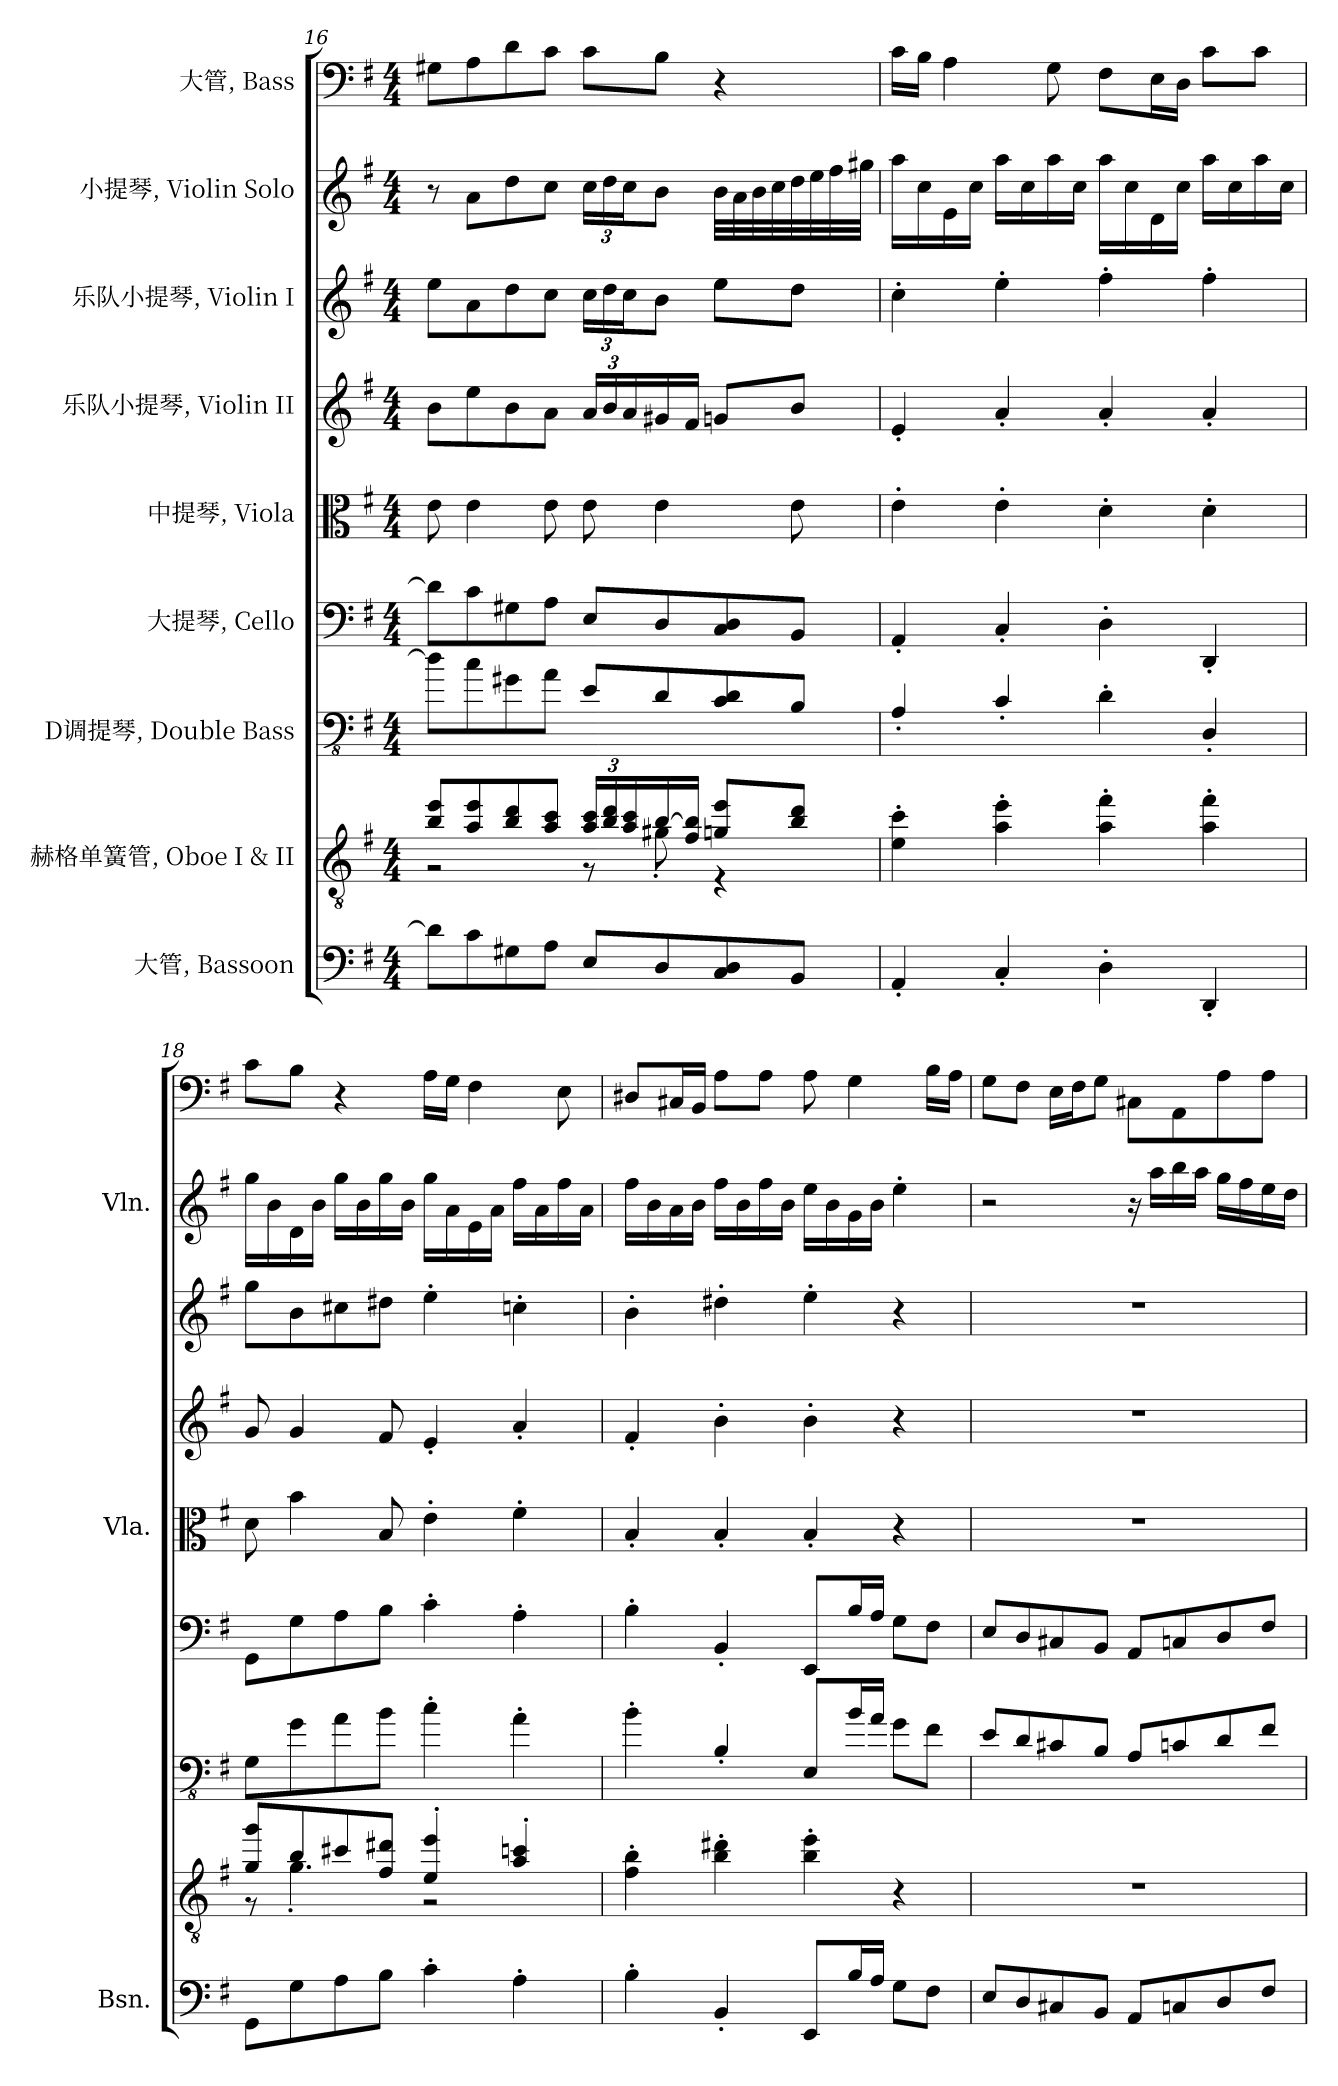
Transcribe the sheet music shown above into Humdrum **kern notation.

**kern	**kern	**kern	**kern	**kern	**kern	**kern	**kern	**kern
*part9	*part8	*part7	*part6	*part5	*part4	*part3	*part2	*part1
*staff9	*staff8	*staff7	*staff6	*staff5	*staff4	*staff3	*staff2	*staff1
*I"大管, Bassoon	*I"赫格单簧管, Oboe I &amp; II	*I"D调提琴, Double Bass	*I"大提琴, Cello	*I"中提琴, Viola	*I"乐队小提琴, Violin II	*I"乐队小提琴, Violin I	*I"小提琴, Violin Solo	*I"大管, Bass
*I'Bsn.	*	*	*	*I'Vla.	*	*	*I'Vln.	*
!!LO:PB:g=z
*clefF4	*clefGv2	*clefFv4	*clefF4	*clefC3	*clefG2	*clefG2	*clefG2	*clefF4
*	*	*ITrd7c12	*	*	*	*	*	*
*k[f#]	*k[f#]	*k[f#]	*k[f#]	*k[f#]	*k[f#]	*k[f#]	*k[f#]	*k[f#]
*M4/4	*M4/4	*M4/4	*M4/4	*M4/4	*M4/4	*M4/4	*M4/4	*M4/4
=16	=16	=16	=16	=16	=16	=16	=16	=16
*	*^	*	*	*	*	*	*	*
8d\L]	8b/ 8ee/L	2r	8D\L]	8d\L]	8e\	8b\L	8ee\L	8r	8G#X\L
8c\	8a/ 8ee/	.	8C\	8c\	4e\	8ee\	8a\	8a\L	8A\
8G#X\	8b/ 8dd/	.	8GG#X\	8G#X\	.	8b\	8dd\	8dd\	8d\
8A\J	8a/ 8cc/J	.	8AA\J	8A\J	8e\	8a\J	8cc\J	8cc\J	8c\J
*	*Xbrackettup	*	*	*	*	*Xbrackettup	*Xbrackettup	*Xbrackettup	*
8E/L	24a/ 24cc/LL	8r	8EE/L	8E/L	8e\	24a/LL	24cc\LL	24cc\LL	8c\L
.	24b/ 24dd/	.	.	.	.	24b/	24dd\	24dd\	.
.	24a/ 24cc/	.	.	.	.	24a/	24cc\J	24cc\J	.
8D/	[16b/	8g#X'\	8DD/	8D/	4e\	16g#X/	8b\J	8b\J	8B\J
.	16f#/ 16b/]JJ	.	.	.	.	16f#/JJ	.	.	.
8C/ 8D/	8gn/ 8ee/L	4r	8CC/ 8DD/	8C/ 8D/	.	8gn/L	8ee\L	32b\LLL	4r
.	.	.	.	.	.	.	.	32a\	.
.	.	.	.	.	.	.	.	32b\	.
.	.	.	.	.	.	.	.	32cc\	.
8BB/J	8b/ 8dd/J	.	8BBB/J	8BB/J	8e\	8b/J	8dd\J	32dd\	.
.	.	.	.	.	.	.	.	32ee\	.
.	.	.	.	.	.	.	.	32ff#\	.
.	.	.	.	.	.	.	.	32gg#X\JJJ	.
*	*v	*v	*	*	*	*	*	*	*
=17	=17	=17	=17	=17	=17	=17	=17	=17
4AA'/	4e\' 4cc\'	4AAA'/	4AA'/	4e'\	4e'/	4cc'\	16aa\LL	16c\LL
.	.	.	.	.	.	.	16cc\	16B\JJ
.	.	.	.	.	.	.	16e\	4A\
.	.	.	.	.	.	.	16cc\JJ	.
4C'/	4a\' 4ee\'	4CC'/	4C'/	4e'\	4a'/	4ee'\	16aa\LL	.
.	.	.	.	.	.	.	16cc\	.
.	.	.	.	.	.	.	16aa\	8G\
.	.	.	.	.	.	.	16cc\JJ	.
4D'\	4a\' 4ff#\'	4DD'\	4D'\	4d'\	4a'/	4ff#'\	16aa\LL	8F#\L
.	.	.	.	.	.	.	16cc\	.
.	.	.	.	.	.	.	16d\	16E\L
.	.	.	.	.	.	.	16cc\JJ	16D\JJ
4DD'/	4a\' 4ff#\'	4DDD'/	4DD'/	4d'\	4a'/	4ff#'\	16aa\LL	8c\L
.	.	.	.	.	.	.	16cc\	.
.	.	.	.	.	.	.	16aa\	8c\J
.	.	.	.	.	.	.	16cc\JJ	.
!!LO:PB:g=z
=18	=18	=18	=18	=18	=18	=18	=18	=18
*	*^	*	*	*	*	*	*	*
8GG\L	8g/ 8gg/L	8r	8GGG\L	8GG\L	8d\	8g/	8gg\L	16gg\LL	8c\L
.	.	.	.	.	.	.	.	16b\	.
8G\	8b/	4.g'\	8GG\	8G\	4b\	4g/	8b\	16d\	8B\J
.	.	.	.	.	.	.	.	16b\JJ	.
8A\	8cc#X/	.	8AA\	8A\	.	.	8cc#X\	16gg\LL	4r
.	.	.	.	.	.	.	.	16b\	.
8B\J	8f#/ 8dd#X/J	.	8BB\J	8B\J	8B/	8f#/	8dd#X\J	16gg\	.
.	.	.	.	.	.	.	.	16b\JJ	.
4c'\	4e/' 4ee/'	2r	4C'\	4c'\	4e'\	4e'/	4ee'\	16gg\LL	16A\LL
.	.	.	.	.	.	.	.	16a\	16G\JJ
.	.	.	.	.	.	.	.	16e\	4F#\
.	.	.	.	.	.	.	.	16a\JJ	.
4A'\	4a/' 4ccn/'	.	4AA'\	4A'\	4f#'\	4a'/	4ccn'\	16ff#\LL	.
.	.	.	.	.	.	.	.	16a\	.
.	.	.	.	.	.	.	.	16ff#\	8E\
.	.	.	.	.	.	.	.	16a\JJ	.
*	*v	*v	*	*	*	*	*	*	*
=19	=19	=19	=19	=19	=19	=19	=19	=19
4B'\	4f#\' 4b\'	4BB'\	4B'\	4B'/	4f#'/	4b'\	16ff#\LL	8D#X/L
.	.	.	.	.	.	.	16b\	.
.	.	.	.	.	.	.	16a\	16C#X/L
.	.	.	.	.	.	.	16b\JJ	16BB/JJ
4BB'/	4b\' 4dd#X\'	4BBB'/	4BB'/	4B'/	4b'\	4dd#X'\	16ff#\LL	8A\L
.	.	.	.	.	.	.	16b\	.
.	.	.	.	.	.	.	16ff#\	8A\J
.	.	.	.	.	.	.	16b\JJ	.
8EE/L	4b\' 4ee\'	8EEE/L	8EE/L	4B'/	4b'\	4ee'\	16ee\LL	8A\
.	.	.	.	.	.	.	16b\	.
16B/L	.	16BB/L	16B/L	.	.	.	16g\	4G\
16A/JJ	.	16AA/JJ	16A/JJ	.	.	.	16b\JJ	.
8G\L	4r	8GG\L	8G\L	4r	4r	4r	4ee'\	.
8F#\J	.	8FF#\J	8F#\J	.	.	.	.	16B\LL
.	.	.	.	.	.	.	.	16A\JJ
!!LO:PB:g=z
=20	=20	=20	=20	=20	=20	=20	=20	=20
8E/L	1r	8EE/L	8E/L	1r	1r	1r	2r	8G\L
8D/	.	8DD/	8D/	.	.	.	.	8F#\J
8C#X/	.	8CC#X/	8C#X/	.	.	.	.	16E\LL
.	.	.	.	.	.	.	.	16F#\J
8BB/J	.	8BBB/J	8BB/J	.	.	.	.	8G\J
8AA/L	.	8AAA/L	8AA/L	.	.	.	16r	8C#X\L
.	.	.	.	.	.	.	16aa\LL	.
8Cn/	.	8CCn/	8Cn/	.	.	.	16bb\	8AA\
.	.	.	.	.	.	.	16aa\JJ	.
8D/	.	8DD/	8D/	.	.	.	16gg\LL	8A\
.	.	.	.	.	.	.	16ff#\	.
8F#/J	.	8FF#/J	8F#/J	.	.	.	16ee\	8A\J
.	.	.	.	.	.	.	16dd\JJ	.
=	=	=	=	=	=	=	=	=
*-	*-	*-	*-	*-	*-	*-	*-	*-
